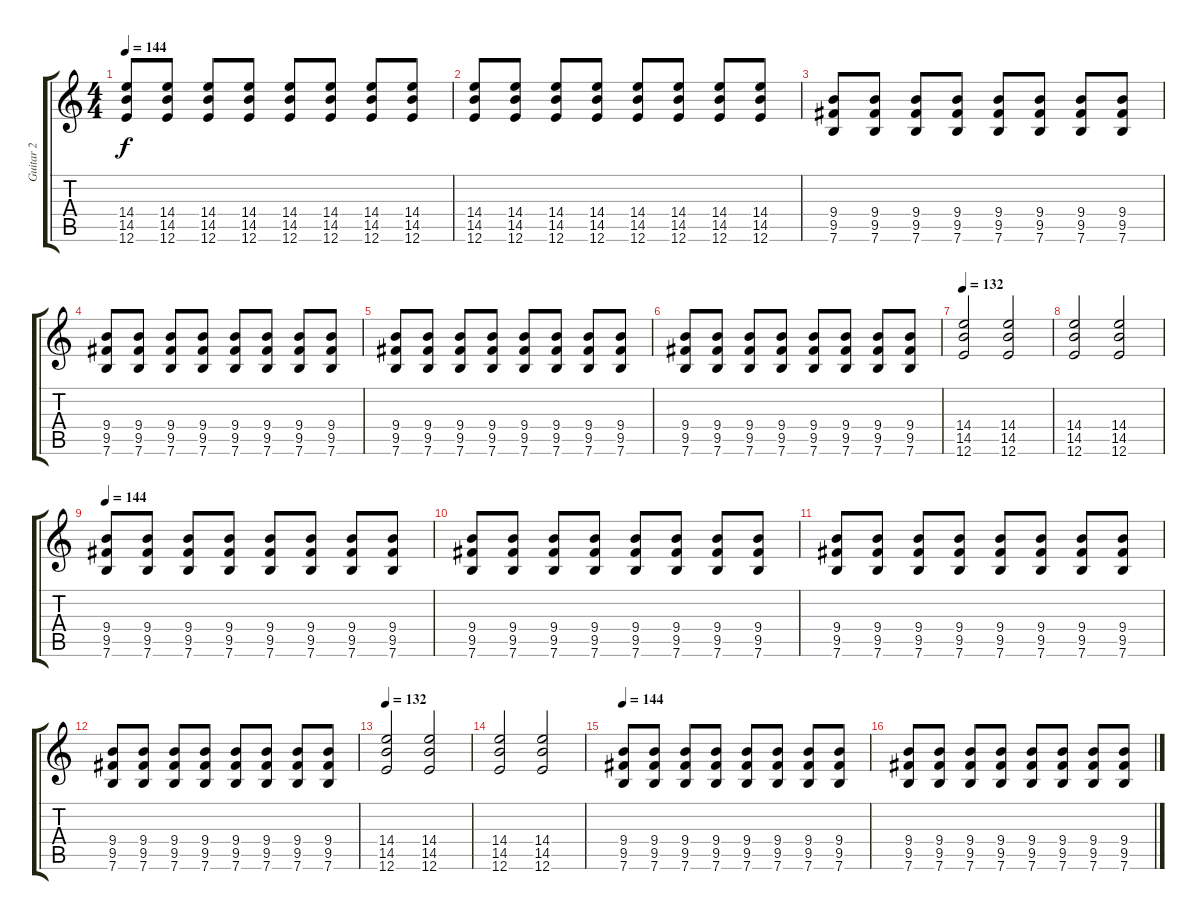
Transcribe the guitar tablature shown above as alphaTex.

\track ("Guitar 2" "Guitar 2") {instrument overdrivenguitar}
\staff {score tabs}
\tuning (E4 B3 G3 D3 A2 E2) {hide}
\ts (4 4)
\tempo 144
\clef g2
\ks c
(14.4 14.5 12.6).8{dy f} (14.4 14.5 12.6).8 (14.4 14.5 12.6).8 (14.4 14.5 12.6).8 (14.4 14.5 12.6).8 (14.4 14.5 12.6).8 (14.4 14.5 12.6).8 (14.4 14.5 12.6).8 |
(14.4 14.5 12.6).8 (14.4 14.5 12.6).8 (14.4 14.5 12.6).8 (14.4 14.5 12.6).8 (14.4 14.5 12.6).8 (14.4 14.5 12.6).8 (14.4 14.5 12.6).8 (14.4 14.5 12.6).8 |
(9.4 9.5 7.6).8 (9.4 9.5 7.6).8 (9.4 9.5 7.6).8 (9.4 9.5 7.6).8 (9.4 9.5 7.6).8 (9.4 9.5 7.6).8 (9.4 9.5 7.6).8 (9.4 9.5 7.6).8 |
(9.4 9.5 7.6).8 (9.4 9.5 7.6).8 (9.4 9.5 7.6).8 (9.4 9.5 7.6).8 (9.4 9.5 7.6).8 (9.4 9.5 7.6).8 (9.4 9.5 7.6).8 (9.4 9.5 7.6).8 |
(9.4 9.5 7.6).8 (9.4 9.5 7.6).8 (9.4 9.5 7.6).8 (9.4 9.5 7.6).8 (9.4 9.5 7.6).8 (9.4 9.5 7.6).8 (9.4 9.5 7.6).8 (9.4 9.5 7.6).8 |
(9.4 9.5 7.6).8 (9.4 9.5 7.6).8 (9.4 9.5 7.6).8 (9.4 9.5 7.6).8 (9.4 9.5 7.6).8 (9.4 9.5 7.6).8 (9.4 9.5 7.6).8 (9.4 9.5 7.6).8 |
\tempo 132
(14.4 14.5 12.6).2 (14.4 14.5 12.6).2 |
(14.4 14.5 12.6).2 (14.4 14.5 12.6).2 |
\tempo 144
(9.4 9.5 7.6).8{volume 8} (9.4 9.5 7.6).8 (9.4 9.5 7.6).8 (9.4 9.5 7.6).8 (9.4 9.5 7.6).8 (9.4 9.5 7.6).8 (9.4 9.5 7.6).8 (9.4 9.5 7.6).8 |
(9.4 9.5 7.6).8 (9.4 9.5 7.6).8 (9.4 9.5 7.6).8 (9.4 9.5 7.6).8 (9.4 9.5 7.6).8 (9.4 9.5 7.6).8 (9.4 9.5 7.6).8 (9.4 9.5 7.6).8 |
(9.4 9.5 7.6).8 (9.4 9.5 7.6).8 (9.4 9.5 7.6).8 (9.4 9.5 7.6).8 (9.4 9.5 7.6).8 (9.4 9.5 7.6).8 (9.4 9.5 7.6).8 (9.4 9.5 7.6).8 |
(9.4 9.5 7.6).8 (9.4 9.5 7.6).8 (9.4 9.5 7.6).8 (9.4 9.5 7.6).8 (9.4 9.5 7.6).8 (9.4 9.5 7.6).8 (9.4 9.5 7.6).8 (9.4 9.5 7.6).8 |
\tempo 132
(14.4 14.5 12.6).2 (14.4 14.5 12.6).2 |
(14.4 14.5 12.6).2 (14.4 14.5 12.6).2 |
\tempo 144
(9.4 9.5 7.6).8{volume 8} (9.4 9.5 7.6).8 (9.4 9.5 7.6).8 (9.4 9.5 7.6).8 (9.4 9.5 7.6).8 (9.4 9.5 7.6).8 (9.4 9.5 7.6).8 (9.4 9.5 7.6).8 |
(9.4 9.5 7.6).8 (9.4 9.5 7.6).8 (9.4 9.5 7.6).8 (9.4 9.5 7.6).8 (9.4 9.5 7.6).8 (9.4 9.5 7.6).8 (9.4 9.5 7.6).8 (9.4 9.5 7.6).8
